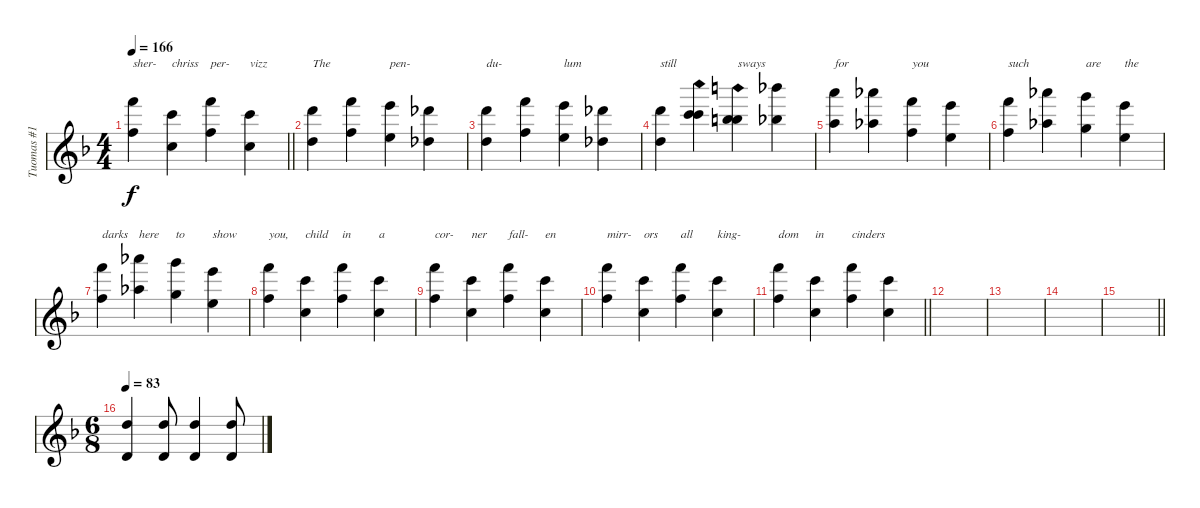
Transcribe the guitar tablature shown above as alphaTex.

\track ("Tuomas #1" "Tuomas #1") {instrument celesta}
\staff {score}
\tuning (E4 B3 G3 D3 A2 E2) {hide}
\ts (4 4)
\tempo 166
\clef g2
\barLineRight lightlight
\ks f
(25.1 22.3).4{txt "sher-" dy f} (25.2 22.4).4{txt "chriss"} (25.1 22.3).4{txt "per-"} (25.2 22.4).4{txt "vizz"} |
\section ("" "")
(22.1 19.3).4{txt "The"} (25.1 22.3).4 (24.1 21.3).4{txt "pen-"} (21.1 18.3).4 |
(22.1 19.3).4{txt "du-"} (25.1 22.3).4 (24.1 21.3).4{txt "lum"} (21.1 18.3).4 |
(22.1 19.3).4{txt "still"} (20.1{ph 12} 29.3).4 (19.1{ph 12} 28.3).4{txt "sways"} (30.1 27.3).4 |
(29.1 26.3).4{txt "for"} (28.1 25.3).4 (25.1 22.3).4{txt "you"} (24.1 21.3).4 |
(25.1 22.3).4{txt "such"} (28.1 25.3).4 (27.1 24.3).4{txt "are"} (24.1 21.3).4{txt "the"} |
(25.1 22.3).4{txt "darks"} (28.1 25.3).4{txt "here"} (27.1 24.3).4{txt "to"} (24.1 21.3).4{txt "show"} |
(25.1 22.3).4{txt "you,"} (25.2 22.4).4{txt "child"} (25.1 22.3).4{txt "in"} (25.2 22.4).4{txt "a"} |
(25.1 22.3).4{txt "cor-"} (25.2 22.4).4{txt "ner"} (25.1 22.3).4{txt "fall-"} (25.2 22.4).4{txt "en"} |
(25.1 22.3).4{txt "mirr-"} (25.2 22.4).4{txt "ors"} (25.1 22.3).4{txt "all"} (25.2 22.4).4{txt "king-"} |
\barLineRight lightlight
(25.1 22.3).4{txt "dom"} (25.2 22.4).4{txt "in"} (25.1 22.3).4{txt "cinders"} (25.2 22.4).4 |
\section ("" "")
|
|
|
\barLineRight lightlight
|
\ts (6 8)
\section ("" "")
\tempo 83
(10.1 3.2).4 (10.1 3.2).8 (10.1 3.2).4 (10.1 3.2).8
